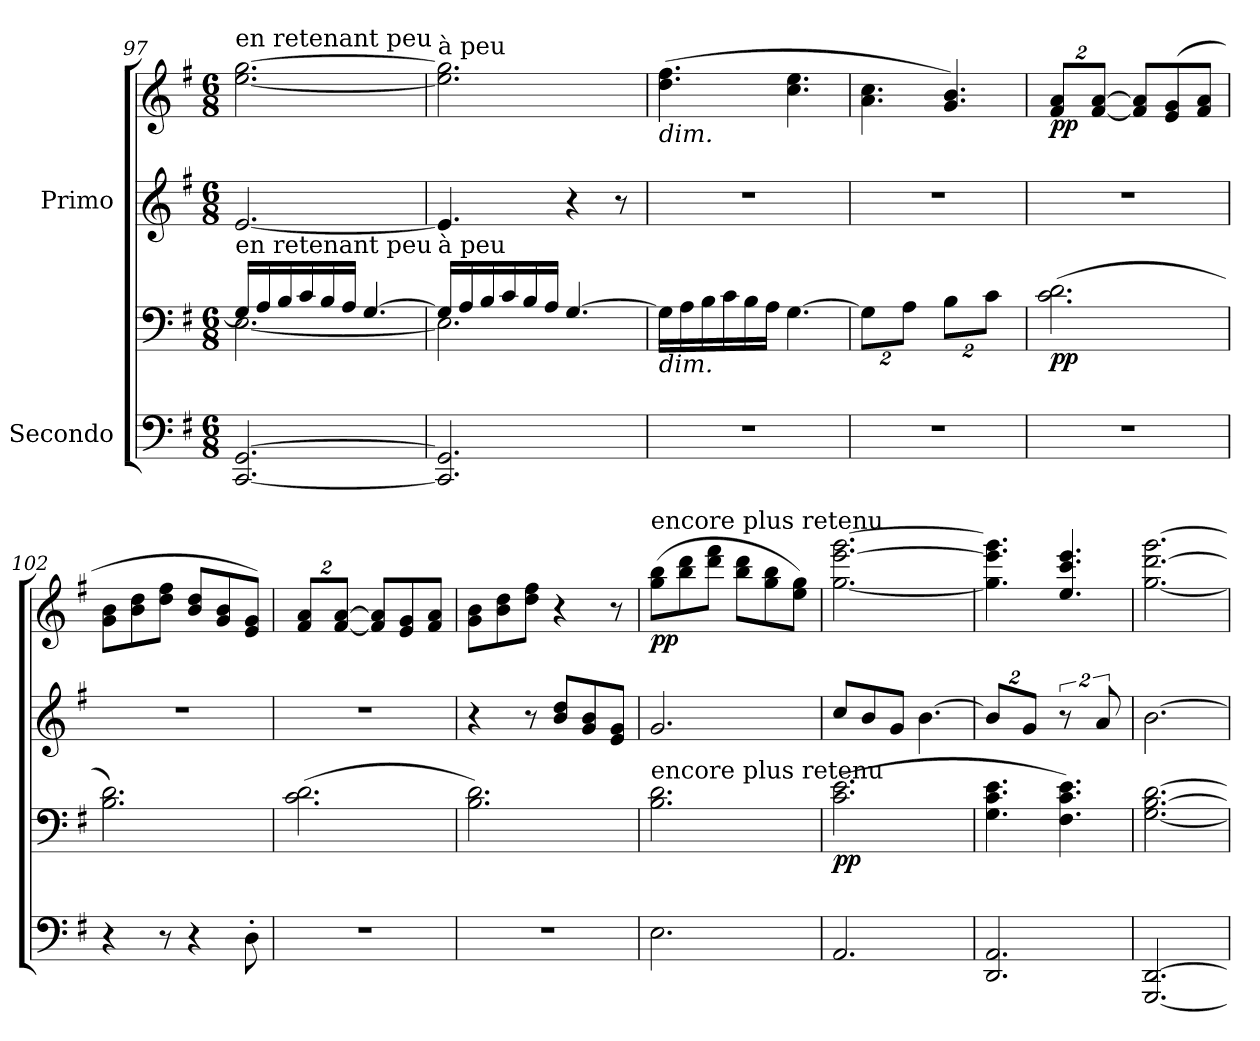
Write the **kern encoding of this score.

**kern	**kern	**dynam	**kern	**kern	**dynam
*part2	*part2	*part2	*part1	*part1	*part1
*staff4	*staff3	*staff3/4	*staff2	*staff1	*staff1/2
*I"Secondo	*	*	*I"Primo	*	*
*clefF4	*clefF4	*	*clefG2	*clefG2	*
*k[f#]	*k[f#]	*	*k[f#]	*k[f#]	*
*M6/8	*M6/8	*	*M6/8	*M6/8	*
*MM105	*MM105	*	*MM105	*MM105	*
=97	=97	=97	=97	=97	=97
*	*^	*	*	*	*
!	!	!	!	!	!LO:TX:a:t=en retenant peu	!
!	!LO:TX:a:t=en retenant peu	!	!	!	!	!
!	!	!	!LO:DY:b	!	!	!
!	!	!	!LO:DY:n=1:b	!	!	!LO:DY:b
!	!	!	!	!	!	!LO:DY:n=1:b
[2.CC/ [2.GG/	16G/LL]	[2.E\	other-dynamics p	[2.e/	[2.ee\ [2.gg\	other-dynamics p
.	16A/	.	.	.	.	.
.	16B/	.	.	.	.	.
.	16c/	.	.	.	.	.
.	16B/	.	.	.	.	.
.	16A/JJ	.	.	.	.	.
.	[4.G/	.	.	.	.	.
!!LO:LB:g=z
=98	=98	=98	=98	=98	=98	=98
!	!	!	!	!	!LO:TX:a:t=à peu	!
!	!LO:TX:a:t=à peu	!	!	!	!	!
2.CC/] 2.GG/]	16G/LL]	2.E\]	.	4.e/]	2.ee\] 2.gg\]	.
.	16A/	.	.	.	.	.
.	16B/	.	.	.	.	.
.	16c/	.	.	.	.	.
.	16B/	.	.	.	.	.
.	16A/JJ	.	.	.	.	.
.	[4.G/	.	.	4r	.	.
.	.	.	.	8r	.	.
*	*v	*v	*	*	*	*
=99	=99	=99	=99	=99	=99
*	*	*	*	*MM102	*
!	!	!	!	!LO:TX:b:i:t=dim.	!
!	!LO:TX:b:i:t=dim.	!	!	!	!
2.r	16G\LL]	.	2.r	(>4.dd\ 4.ff#\	.
.	16A\	.	.	.	.
.	16B\	.	.	.	.
.	16c\	.	.	.	.
.	16B\	.	.	.	.
.	16A\JJ	.	.	.	.
.	[4.G\	.	.	4.cc\ 4.ee\	.
=100	=100	=100	=100	=100	=100
*	*Xbrackettup	*	*	*	*
2.r	16%3G\L]	.	2.r	4.a\ 4.cc\	.
.	16%3A\J	.	.	.	.
.	16%3B\L	.	.	4.g/ 4.b/)	.
.	16%3c\J	.	.	.	.
=101	=101	=101	=101	=101	=101
*	*	*	*	*Xbrackettup	*
*	*	*	*	*MM99	*
!	!	!LO:DY:b	!	!	!LO:DY:b
2.r	(<2.c\ 2.d\	pp	2.r	16%3f#/ 16%3a/L	pp
.	.	.	.	[16%3f#/ [16%3a/J	.
.	.	.	.	8f#/] 8a/]L	.
.	.	.	.	(>8e/ 8g/	.
.	.	.	.	8f#/ 8a/J	.
=102	=102	=102	=102	=102	=102
4r	2.B\ 2.d\)	.	2.r	8g\ 8b\L	.
.	.	.	.	8b\ 8dd\	.
8r	.	.	.	8dd\ 8ff#\J	.
4r	.	.	.	8b/ 8dd/L	.
.	.	.	.	8g/ 8b/	.
8D'\	.	.	.	8e/ 8g/J)	.
!!LO:LB:g=z
=103	=103	=103	=103	=103	=103
2.r	(<2.c\ 2.d\	.	2.r	16%3f#/ 16%3a/L	.
.	.	.	.	[16%3f#/ [16%3a/J	.
.	.	.	.	8f#/] 8a/]L	.
.	.	.	.	(>8e/ 8g/	.
.	.	.	.	8f#/ 8a/J	.
=104	=104	=104	=104	=104	=104
2.r	2.B\ 2.d\)	.	4r	8g\ 8b\L	.
.	.	.	.	8b\ 8dd\	.
.	.	.	8r	8dd\ 8ff#\J	.
.	.	.	8b/ 8dd/L	4r	.
.	.	.	8g/ 8b/	.	.
.	.	.	8e/ 8g/J)	8r	.
=105	=105	=105	=105	=105	=105
*	*	*	*	*MM96	*
!	!	!	!	!LO:TX:a:t=encore plus retenu	!
!	!LO:TX:a:t=encore plus retenu	!	!	!	!
!	!	!LO:DY:b	!	!	!
!	!	!LO:DY:n=1:b	!	!	!
!	!	!LO:DY:n=2:b	!	!	!LO:DY:b
2.E\	2.B\ 2.d\	other-dynamics pp other-dynamics	2.g/	(>8gg\ 8bb\L	pp
.	.	.	.	8bb\ 8ddd\	.
.	.	.	.	8ddd\ 8fff#\J	.
.	.	.	.	8bb\ 8ddd\L	.
.	.	.	.	8gg\ 8bb\	.
.	.	.	.	8ee\ 8gg\J)	.
=106	=106	=106	=106	=106	=106
*	*	*	*	*MM90	*
!	!	!LO:DY:b	!	!	!
2.AA/	(>2.c\ 2.e\	pp	8cc/L	[2.gg\ [2.eee\ [2.ggg\	.
.	.	.	8b/	.	.
.	.	.	8g/J	.	.
*	*	*	*	*MM87	*
.	.	.	[4.b\	.	.
=107	=107	=107	=107	=107	=107
*	*	*	*Xbrackettup	*	*
2.DD/ 2.AA/	4.G\ 4.c\ 4.e\	.	16%3b/L]	4.gg\] 4.eee\] 4.ggg\]	.
.	.	.	16%3g/J	.	.
*	*	*	*brackettup	*	*
*	*	*	*	*MM81	*
.	4.F#\ 4.c\ 4.e\)	.	16%3r	4.ee/ 4.ccc/ 4.eee/	.
*	*	*	*	*MM72	*
.	.	.	16%3a/	.	.
=108	=108	=108	=108	=108	=108
[2.GGG/ [2.DD/	[2.G\ [2.B\ [2.d\	.	[2.b\	[2.gg\ [2.ddd\ [2.ggg\	.
=	=	=	=	=	=
*-	*-	*-	*-	*-	*-
